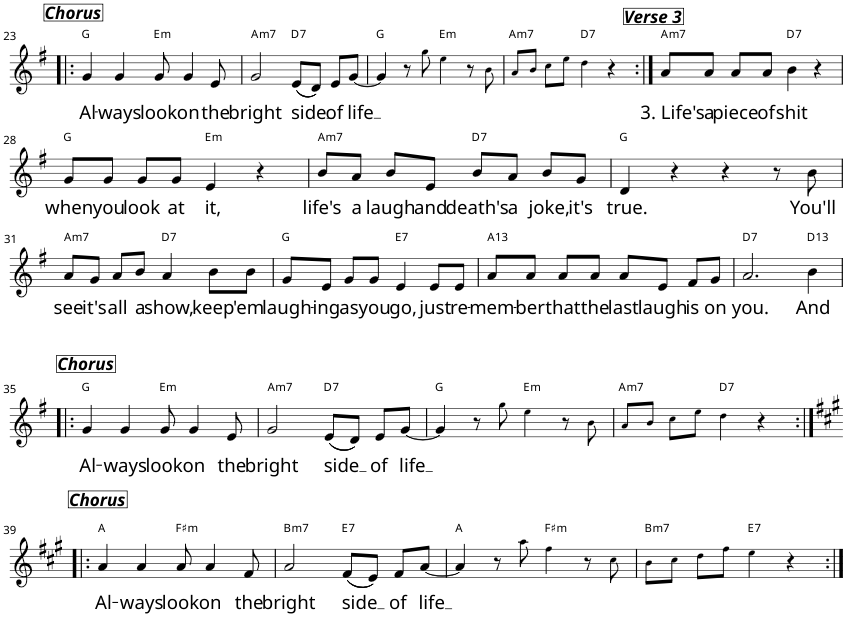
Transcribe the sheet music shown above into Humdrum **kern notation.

**kern	**text	**harte
*part1	*part1	*part1
*staff1	*staff1	*
*I"Piano	*	*
*I'Pno.	*	*
!!LO:PB:g=z
*clefG2	*	*
*k[f#]	*	*
*M4/4	*	*
=23!|:	=23!|:	=23!|:
!LO:TX:a:Bi:t=Chorus	!	!
!	!LO:LY:b	!
4g/	Al-	G:maj
!	!LO:LY:b	!
4g/	-ways	.
!	!LO:LY:b	!LO:H:kt=m
8g/	look	E:min
!	!LO:LY:b	!
4g/	on	.
!	!LO:LY:b	!
8e/	the	.
=24	=24	=24
!	!LO:LY:b	!LO:H:kt=m7
2g/	bright	A:min7
!	!LO:LY:b	!LO:H:kt=7
((8e/L	side	D:7
8d/J))	.	.
!	!LO:LY:b	!
8e/L	of	.
!	!LO:LY:b	!
[8g/J	life	.
=25	=25	=25
4g/]	.	G:maj
8r	.	.
8gg!\	.	.
!	!	!LO:H:kt=m
4ee!\	.	E:min
8r	.	.
8b!\	.	.
=26	=26	=26
!	!	!LO:H:kt=m7
8a!/L	.	A:min7
8b!/J	.	.
8cc!\L	.	.
8ee!\J	.	.
!	!	!LO:H:kt=7
4dd!\	.	D:7
4r	.	.
=27:|!	=27:|!	=27:|!
!LO:TX:a:Bi:t=Verse 3	!	!
!	!LO:LY:b	!LO:H:kt=m7
8a/L	3. Life's	A:min7
!	!LO:LY:b	!
8a/J	a	.
!	!LO:LY:b	!
8a/L	piece	.
!	!LO:LY:b	!
8a/J	of	.
!	!LO:LY:b	!LO:H:kt=7
4b\	shit	D:7
4r	.	.
!!LO:LB:g=z
=28	=28	=28
!	!LO:LY:b	!
8g/L	when	G:maj
!	!LO:LY:b	!
8g/J	you	.
!	!LO:LY:b	!
8g/L	look	.
!	!LO:LY:b	!
8g/J	at	.
!	!LO:LY:b	!LO:H:kt=m
4e/	it,	E:min
4r	.	.
=29	=29	=29
!	!LO:LY:b	!LO:H:kt=m7
8b/L	life's	A:min7
!	!LO:LY:b	!
8a/J	a	.
!	!LO:LY:b	!
8b/L	laugh	.
!	!LO:LY:b	!
8e/J	and	.
!	!LO:LY:b	!LO:H:kt=7
8b/L	death's	D:7
!	!LO:LY:b	!
8a/J	a	.
!	!LO:LY:b	!
8b/L	joke,	.
!	!LO:LY:b	!
8g/J	it's	.
=30	=30	=30
!	!LO:LY:b	!
4d/	true.	G:maj
4r	.	.
4r	.	.
8r	.	.
!	!LO:LY:b	!
8b\	You'll	.
!!LO:LB:g=z
=31	=31	=31
!	!LO:LY:b	!LO:H:kt=m7
8a/L	see	A:min7
!	!LO:LY:b	!
8g/J	it's	.
!	!LO:LY:b	!
8a/L	all	.
!	!LO:LY:b	!
8b/J	a	.
!	!LO:LY:b	!LO:H:kt=7
4a/	show,	D:7
!	!LO:LY:b	!
8b\L	keep	.
!	!LO:LY:b	!
8b\J	'em	.
=32	=32	=32
!	!LO:LY:b	!
8g/L	laugh-	G:maj
!	!LO:LY:b	!
8e/J	-ing	.
!	!LO:LY:b	!
8g/L	as	.
!	!LO:LY:b	!
8g/J	you	.
!	!LO:LY:b	!LO:H:kt=7
4e/	go,	E:7
!	!LO:LY:b	!
8e/L	just	.
!	!LO:LY:b	!
8e/J	re-	.
=33	=33	=33
!	!LO:LY:b	!LO:H:kt=13
8a/L	-mem-	A:9(11,13)
!	!LO:LY:b	!
8a/J	-ber	.
!	!LO:LY:b	!
8a/L	that	.
!	!LO:LY:b	!
8a/J	the	.
!	!LO:LY:b	!
8a/L	last	.
!	!LO:LY:b	!
8e/J	laugh	.
!	!LO:LY:b	!
8f#/L	is	.
!	!LO:LY:b	!
8g/J	on	.
=34	=34	=34
!	!LO:LY:b	!LO:H:kt=7
2.a/	you.	D:7
!	!LO:LY:b	!LO:H:kt=13
4b\	And	D:9(11,13)
!!LO:LB:g=z
=35!|:	=35!|:	=35!|:
!LO:TX:a:Bi:t=Chorus	!	!
!	!LO:LY:b	!
4g/	Al-	G:maj
!	!LO:LY:b	!
4g/	-ways	.
!	!LO:LY:b	!LO:H:kt=m
8g/	look	E:min
!	!LO:LY:b	!
4g/	on	.
!	!LO:LY:b	!
8e/	the	.
=36	=36	=36
!	!LO:LY:b	!LO:H:kt=m7
2g/	bright	A:min7
!	!LO:LY:b	!LO:H:kt=7
((8e/L	side	D:7
8d/J))	.	.
!	!LO:LY:b	!
8e/L	of	.
!	!LO:LY:b	!
[8g/J	life	.
=37	=37	=37
4g/]	.	G:maj
8r	.	.
8gg!\	.	.
!	!	!LO:H:kt=m
4ee!\	.	E:min
8r	.	.
8b!\	.	.
=38	=38	=38
!	!	!LO:H:kt=m7
8a!/L	.	A:min7
8b!/J	.	.
8cc!\L	.	.
8ee!\J	.	.
!	!	!LO:H:kt=7
4dd!\	.	D:7
4r	.	.
!!LO:LB:g=z
=39:|!|:	=39:|!|:	=39:|!|:
*k[f#c#g#]	*	*
!LO:TX:a:Bi:t=Chorus	!	!
!	!LO:LY:b	!
4a/	Al-	A:maj
!	!LO:LY:b	!
4a/	-ways	.
!	!LO:LY:b	!LO:H:kt=m
8a/	look	F#:min
!	!LO:LY:b	!
4a/	on	.
!	!LO:LY:b	!
8f#/	the	.
=40	=40	=40
!	!LO:LY:b	!LO:H:kt=m7
2a/	bright	B:min7
!	!LO:LY:b	!LO:H:kt=7
((8f#/L	side	E:7
8e/J))	.	.
!	!LO:LY:b	!
8f#/L	of	.
!	!LO:LY:b	!
[8a/J	life	.
=41	=41	=41
4a/]	.	A:maj
8r	.	.
8aa!\	.	.
!	!	!LO:H:kt=m
4ff#!\	.	F#:min
8r	.	.
8cc#!\	.	.
=42	=42	=42
!	!	!LO:H:kt=m7
8b!\L	.	B:min7
8cc#!\J	.	.
8dd!\L	.	.
8ff#!\J	.	.
!	!	!LO:H:kt=7
4ee!\	.	E:7
4r	.	.
=:|!	=:|!	=:|!
*-	*-	*-
